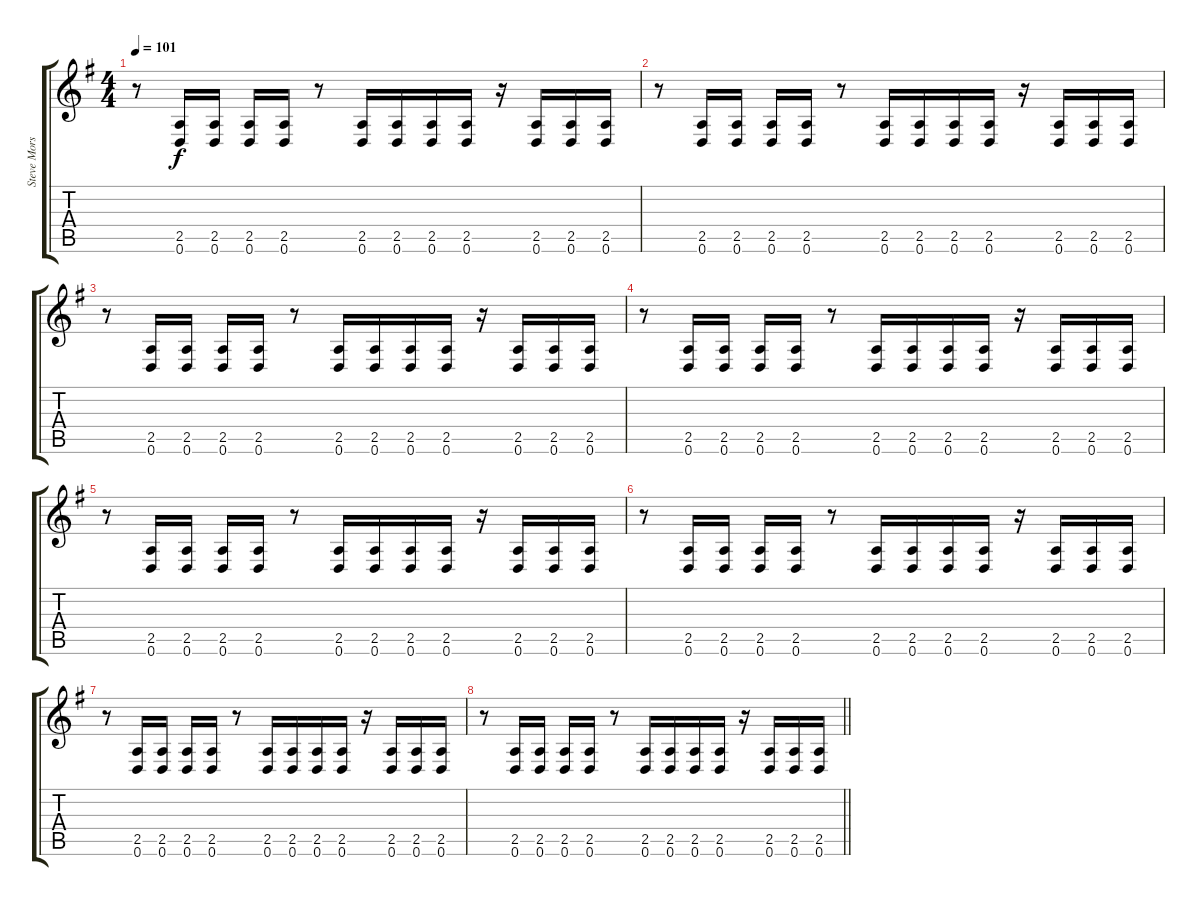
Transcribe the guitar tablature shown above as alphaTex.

\track ("Steve Morse" "Steve Mors") {instrument distortionguitar}
\staff {score tabs}
\tuning (D4 A3 F3 C3 G2 D2) {hide}
\ts (4 4)
\tempo 101
\clef g2
\ks g
r.8{dy f} (2.5 0.6).16 (2.5 0.6).16 (2.5 0.6).16 (2.5 0.6).16 r.8 (2.5 0.6).16 (2.5 0.6).16 (2.5 0.6).16 (2.5 0.6).16 r.16 (2.5 0.6).16 (2.5 0.6).16 (2.5 0.6).16 |
r.8 (2.5 0.6).16 (2.5 0.6).16 (2.5 0.6).16 (2.5 0.6).16 r.8 (2.5 0.6).16 (2.5 0.6).16 (2.5 0.6).16 (2.5 0.6).16 r.16 (2.5 0.6).16 (2.5 0.6).16 (2.5 0.6).16 |
r.8 (2.5 0.6).16 (2.5 0.6).16 (2.5 0.6).16 (2.5 0.6).16 r.8 (2.5 0.6).16 (2.5 0.6).16 (2.5 0.6).16 (2.5 0.6).16 r.16 (2.5 0.6).16 (2.5 0.6).16 (2.5 0.6).16 |
r.8 (2.5 0.6).16 (2.5 0.6).16 (2.5 0.6).16 (2.5 0.6).16 r.8 (2.5 0.6).16 (2.5 0.6).16 (2.5 0.6).16 (2.5 0.6).16 r.16 (2.5 0.6).16 (2.5 0.6).16 (2.5 0.6).16 |
r.8 (2.5 0.6).16 (2.5 0.6).16 (2.5 0.6).16 (2.5 0.6).16 r.8 (2.5 0.6).16 (2.5 0.6).16 (2.5 0.6).16 (2.5 0.6).16 r.16 (2.5 0.6).16 (2.5 0.6).16 (2.5 0.6).16 |
r.8 (2.5 0.6).16 (2.5 0.6).16 (2.5 0.6).16 (2.5 0.6).16 r.8 (2.5 0.6).16 (2.5 0.6).16 (2.5 0.6).16 (2.5 0.6).16 r.16 (2.5 0.6).16 (2.5 0.6).16 (2.5 0.6).16 |
r.8 (2.5 0.6).16 (2.5 0.6).16 (2.5 0.6).16 (2.5 0.6).16 r.8 (2.5 0.6).16 (2.5 0.6).16 (2.5 0.6).16 (2.5 0.6).16 r.16 (2.5 0.6).16 (2.5 0.6).16 (2.5 0.6).16 |
\barLineRight lightlight
r.8 (2.5 0.6).16 (2.5 0.6).16 (2.5 0.6).16 (2.5 0.6).16 r.8 (2.5 0.6).16 (2.5 0.6).16 (2.5 0.6).16 (2.5 0.6).16 r.16 (2.5 0.6).16 (2.5 0.6).16 (2.5 0.6).16
